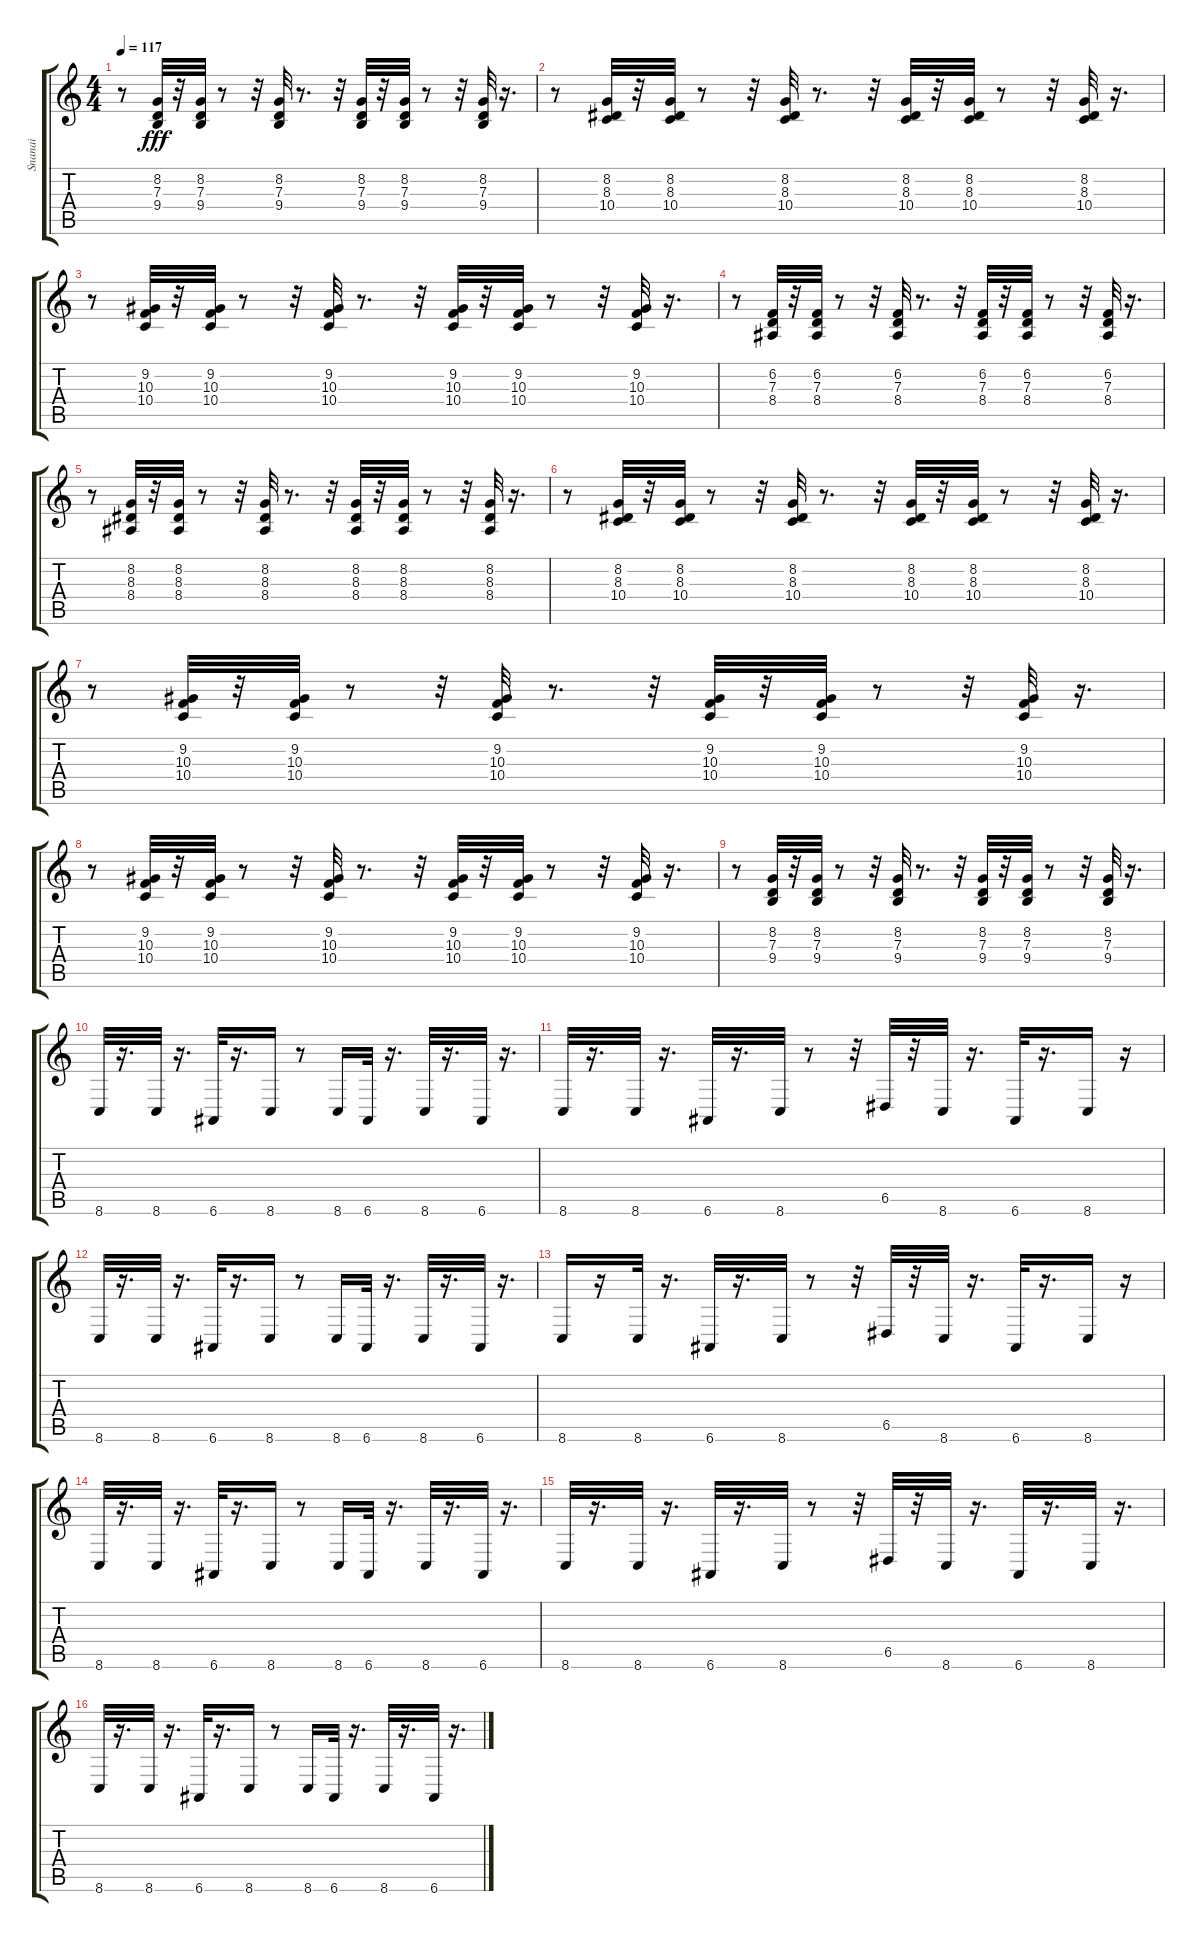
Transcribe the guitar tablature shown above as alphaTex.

\track ("Snanai" "Snanai") {instrument shanai}
\staff {score tabs}
\tuning (E4 B3 G3 D3 A2 E2) {hide}
\ts (4 4)
\tempo 117
\clef g2
\ks c
r.8{dy fff} (8.2 7.3 9.4).32 r.32 (8.2 7.3 9.4).32 r.8 r.32 (8.2 7.3 9.4).32 r.8{d} r.32 (8.2 7.3 9.4).32 r.32 (8.2 7.3 9.4).32 r.8 r.32 (8.2 7.3 9.4).32 r.16{d} |
r.8 (8.2 8.3 10.4).32 r.32 (8.2 8.3 10.4).32 r.8 r.32 (8.2 8.3 10.4).32 r.8{d} r.32 (8.2 8.3 10.4).32 r.32 (8.2 8.3 10.4).32 r.8 r.32 (8.2 8.3 10.4).32 r.16{d} |
r.8 (9.2 10.3 10.4).32 r.32 (9.2 10.3 10.4).32 r.8 r.32 (9.2 10.3 10.4).32 r.8{d} r.32 (9.2 10.3 10.4).32 r.32 (9.2 10.3 10.4).32 r.8 r.32 (9.2 10.3 10.4).32 r.16{d} |
r.8 (6.2 7.3 8.4).32 r.32 (6.2 7.3 8.4).32 r.8 r.32 (6.2 7.3 8.4).32 r.8{d} r.32 (6.2 7.3 8.4).32 r.32 (6.2 7.3 8.4).32 r.8 r.32 (6.2 7.3 8.4).32 r.16{d} |
r.8 (8.2 8.3 8.4).32 r.32 (8.2 8.3 8.4).32 r.8 r.32 (8.2 8.3 8.4).32 r.8{d} r.32 (8.2 8.3 8.4).32 r.32 (8.2 8.3 8.4).32 r.8 r.32 (8.2 8.3 8.4).32 r.16{d} |
r.8 (8.2 8.3 10.4).32 r.32 (8.2 8.3 10.4).32 r.8 r.32 (8.2 8.3 10.4).32 r.8{d} r.32 (8.2 8.3 10.4).32 r.32 (8.2 8.3 10.4).32 r.8 r.32 (8.2 8.3 10.4).32 r.16{d} |
r.8 (9.2 10.3 10.4).32 r.32 (9.2 10.3 10.4).32 r.8 r.32 (9.2 10.3 10.4).32 r.8{d} r.32 (9.2 10.3 10.4).32 r.32 (9.2 10.3 10.4).32 r.8 r.32 (9.2 10.3 10.4).32 r.16{d} |
r.8 (9.2 10.3 10.4).32 r.32 (9.2 10.3 10.4).32 r.8 r.32 (9.2 10.3 10.4).32 r.8{d} r.32 (9.2 10.3 10.4).32 r.32 (9.2 10.3 10.4).32 r.8 r.32 (9.2 10.3 10.4).32 r.16{d} |
r.8 (8.2 7.3 9.4).32 r.32 (8.2 7.3 9.4).32 r.8 r.32 (8.2 7.3 9.4).32 r.8{d} r.32 (8.2 7.3 9.4).32 r.32 (8.2 7.3 9.4).32 r.8 r.32 (8.2 7.3 9.4).32 r.16{d} |
8.6.32 r.16{d} 8.6.32 r.16{d} 6.6.32 r.16{d} 8.6.16 r.8 8.6.16 6.6.32 r.16{d} 8.6.32 r.16{d} 6.6.32 r.16{d} |
8.6.32 r.16{d} 8.6.32 r.16{d} 6.6.32 r.16{d} 8.6.32 r.8 r.32 6.5.32 r.32 8.6.32 r.16{d} 6.6.32 r.16{d} 8.6.16 r.16 |
8.6.32 r.16{d} 8.6.32 r.16{d} 6.6.32 r.16{d} 8.6.16 r.8 8.6.16 6.6.32 r.16{d} 8.6.32 r.16{d} 6.6.32 r.16{d} |
8.6.16 r.16 8.6.32 r.16{d} 6.6.32 r.16{d} 8.6.32 r.8 r.32 6.5.32 r.32 8.6.32 r.16{d} 6.6.32 r.16{d} 8.6.16 r.16 |
8.6.32 r.16{d} 8.6.32 r.16{d} 6.6.32 r.16{d} 8.6.16 r.8 8.6.16 6.6.32 r.16{d} 8.6.32 r.16{d} 6.6.32 r.16{d} |
8.6.32 r.16{d} 8.6.32 r.16{d} 6.6.32 r.16{d} 8.6.32 r.8 r.32 6.5.32 r.32 8.6.32 r.16{d} 6.6.32 r.16{d} 8.6.32 r.16{d} |
8.6.32 r.16{d} 8.6.32 r.16{d} 6.6.32 r.16{d} 8.6.16 r.8 8.6.16 6.6.32 r.16{d} 8.6.32 r.16{d} 6.6.32 r.16{d}
